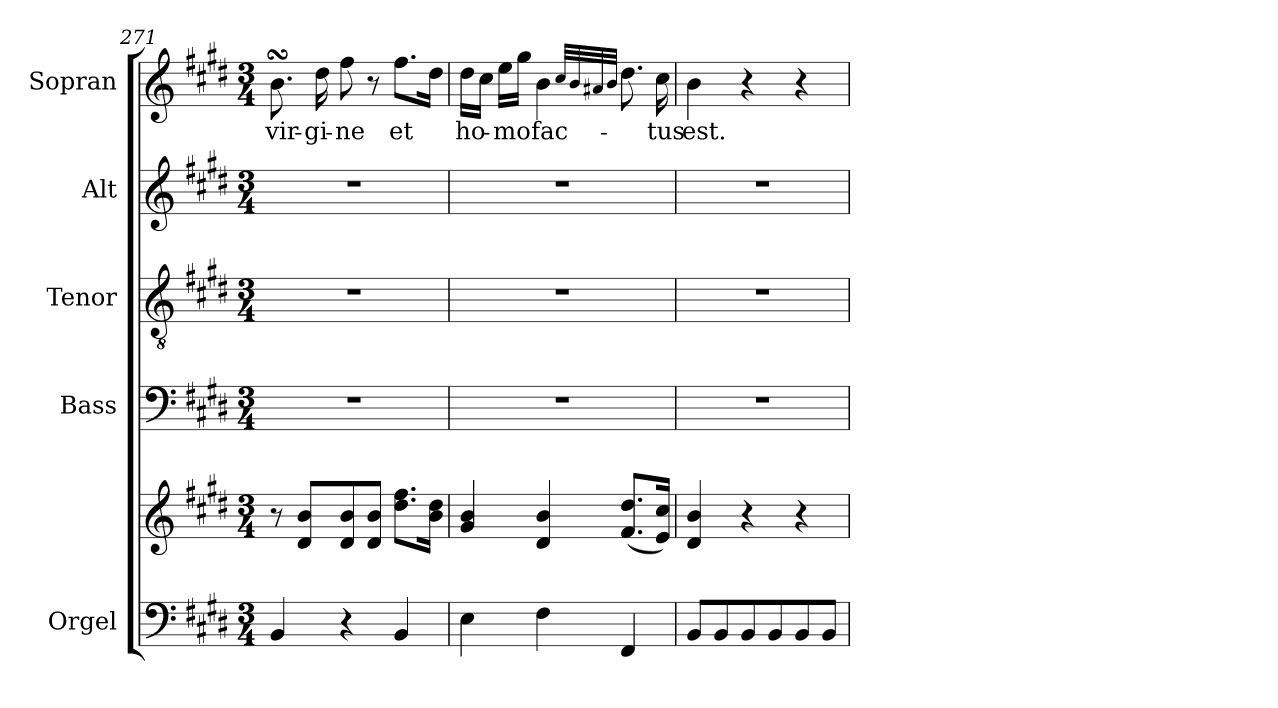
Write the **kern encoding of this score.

**kern	**kern	**kern	**kern	**kern	**kern	**text
*part5	*part5	*part4	*part3	*part2	*part1	*part1
*staff6	*staff5	*staff4	*staff3	*staff2	*staff1	*staff1
*I"Orgel	*	*I"Bass	*I"Tenor	*I"Alt	*I"Sopran	*
*I'Org.	*	*I'B.	*I'T.	*I'A.	*I'S.	*
!!LO:PB:g=z
*clefF4	*clefG2	*clefF4	*clefGv2	*clefG2	*clefG2	*
*k[f#c#g#d#]	*k[f#c#g#d#]	*k[f#c#g#d#]	*k[f#c#g#d#]	*k[f#c#g#d#]	*k[f#c#g#d#]	*
*E:	*E:	*E:	*E:	*E:	*E:	*
*M3/4	*M3/4	*M3/4	*M3/4	*M3/4	*M3/4	*
=271	=271	=271	=271	=271	=271	=271
!	!	!	!	!	!	!LO:LY:b
4BB/	8r	2.r	2.r	2.r	8.bsSSS\	vir-
.	8d#/ 8b/L	.	.	.	.	.
!	!	!	!	!	!	!LO:LY:b
.	.	.	.	.	16dd#\	-gi-
!	!	!	!	!	!	!LO:LY:b
4r	8d#/ 8b/	.	.	.	8ff#\	-ne
.	8d#/ 8b/J	.	.	.	8r	.
!	!	!	!	!	!	!LO:LY:b
4BB/	8.dd#\ 8.ff#\L	.	.	.	8.ff#\L	et
.	16b\ 16dd#\Jk	.	.	.	16dd#\Jk	.
=272	=272	=272	=272	=272	=272	=272
!	!	!	!	!	!	!LO:LY:b
4E\	4g#/ 4b/	2.r	2.r	2.r	16dd#\LL	ho-
.	.	.	.	.	16cc#\JJ	.
!	!	!	!	!	!	!LO:LY:b
.	.	.	.	.	16ee\LL	-mo
.	.	.	.	.	16gg#\JJ	.
!	!	!	!	!	!	!LO:LY:b
4F#\	4d#/ 4b/	.	.	.	4b\	fac-
.	.	.	.	.	32qcc#/LLL	.
.	.	.	.	.	32qb/	.
.	.	.	.	.	32qa#X/	.
.	.	.	.	.	32qb/JJJ	.
4FF#/	(<8.f#/ 8.dd#/L	.	.	.	8.dd#\	.
!	!	!	!	!	!	!LO:LY:b
.	16e/ 16cc#/Jk)	.	.	.	16cc#\	-tus
=273	=273	=273	=273	=273	=273	=273
!	!	!	!	!	!	!LO:LY:b
8BB/L	4d#/ 4b/	2.r	2.r	2.r	4b\	est.
8BB/	.	.	.	.	.	.
8BB/	4r	.	.	.	4r	.
8BB/	.	.	.	.	.	.
8BB/	4r	.	.	.	4r	.
8BB/J	.	.	.	.	.	.
=	=	=	=	=	=	=
*-	*-	*-	*-	*-	*-	*-
